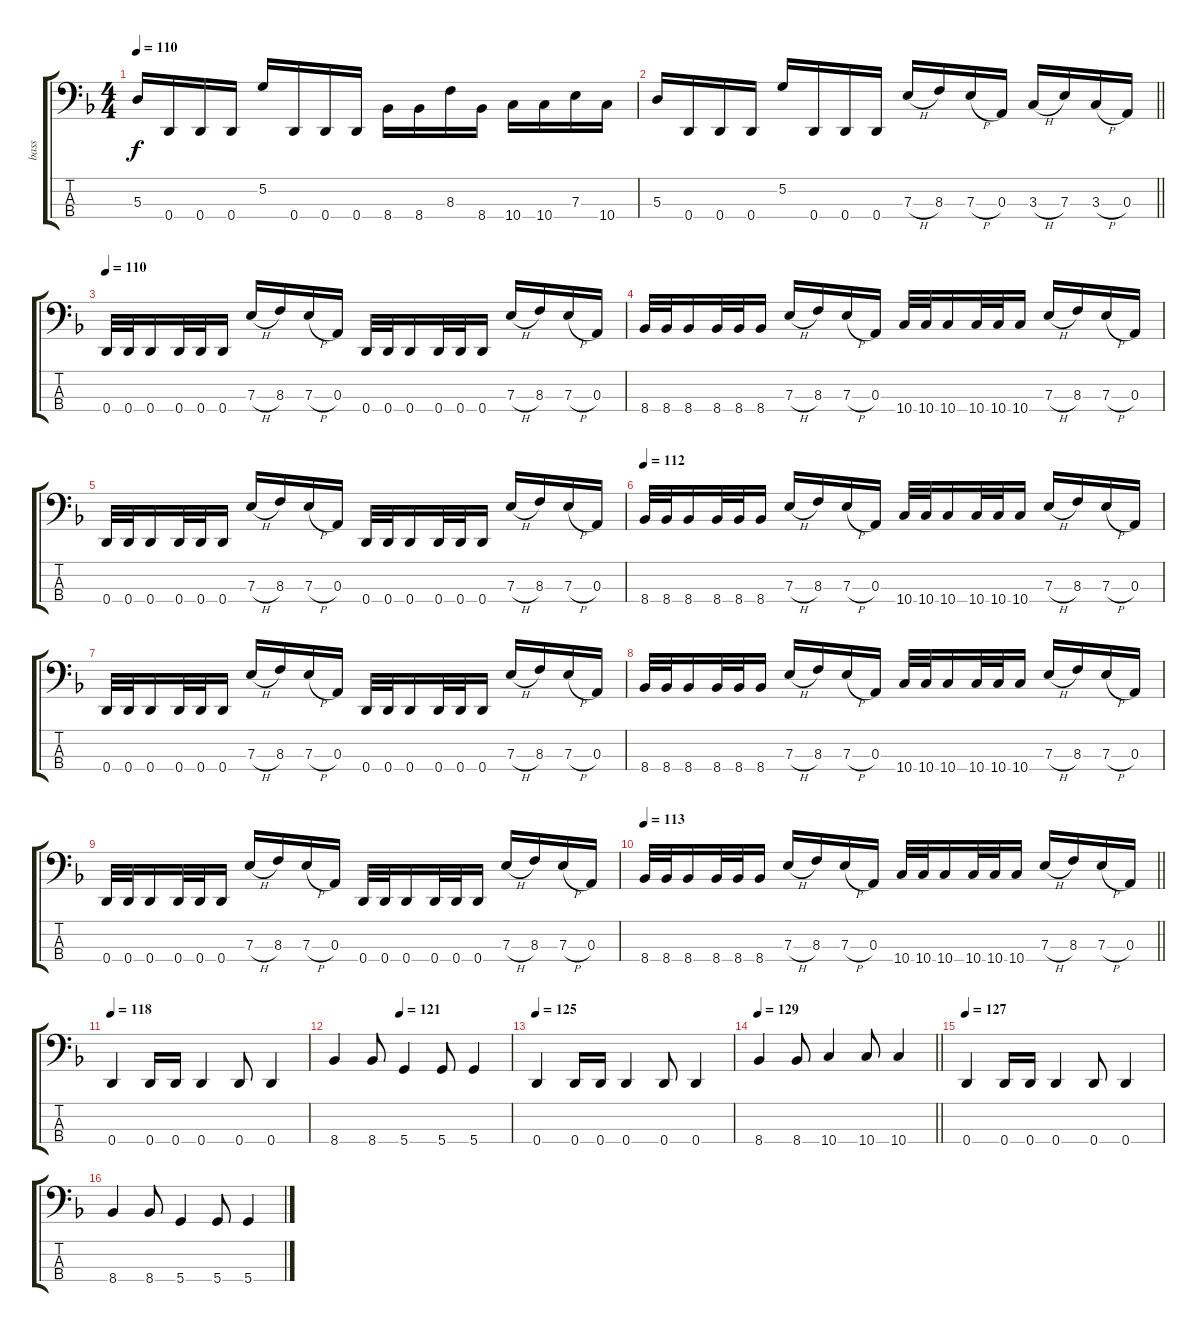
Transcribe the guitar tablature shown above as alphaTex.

\track ("bass" "bass") {instrument electricbasspick}
\staff {score tabs}
\tuning (G2 D2 A1 D1) {hide}
\ts (4 4)
\tempo 110
\clef f4
\ks f
5.3.16{dy f} 0.4.16 0.4.16 0.4.16 5.2.16 0.4.16 0.4.16 0.4.16 8.4.16 8.4.16 8.3.16 8.4.16 10.4.16 10.4.16 7.3.16 10.4.16 |
\barLineRight lightlight
5.3.16 0.4.16 0.4.16 0.4.16 5.2.16 0.4.16 0.4.16 0.4.16 7.3{h}.16 8.3.16 7.3{h}.16 0.3.16 3.3{h}.16 7.3.16 3.3{h}.16 0.3.16 |
\section ("" "")
\tempo 110
0.4.32 0.4.32 0.4.16 0.4.32 0.4.32 0.4.16 7.3{h}.16 8.3.16 7.3{h}.16 0.3.16 0.4.32 0.4.32 0.4.16 0.4.32 0.4.32 0.4.16 7.3{h}.16 8.3.16 7.3{h}.16 0.3.16 |
8.4.32 8.4.32 8.4.16 8.4.32 8.4.32 8.4.16 7.3{h}.16 8.3.16 7.3{h}.16 0.3.16 10.4.32 10.4.32 10.4.16 10.4.32 10.4.32 10.4.16 7.3{h}.16 8.3.16 7.3{h}.16 0.3.16 |
0.4.32 0.4.32 0.4.16 0.4.32 0.4.32 0.4.16 7.3{h}.16 8.3.16 7.3{h}.16 0.3.16 0.4.32 0.4.32 0.4.16 0.4.32 0.4.32 0.4.16 7.3{h}.16 8.3.16 7.3{h}.16 0.3.16 |
\tempo 112
8.4.32 8.4.32 8.4.16 8.4.32 8.4.32 8.4.16 7.3{h}.16 8.3.16 7.3{h}.16 0.3.16 10.4.32 10.4.32 10.4.16 10.4.32 10.4.32 10.4.16 7.3{h}.16 8.3.16 7.3{h}.16 0.3.16 |
0.4.32 0.4.32 0.4.16 0.4.32 0.4.32 0.4.16 7.3{h}.16 8.3.16 7.3{h}.16 0.3.16 0.4.32 0.4.32 0.4.16 0.4.32 0.4.32 0.4.16 7.3{h}.16 8.3.16 7.3{h}.16 0.3.16 |
8.4.32 8.4.32 8.4.16 8.4.32 8.4.32 8.4.16 7.3{h}.16 8.3.16 7.3{h}.16 0.3.16 10.4.32 10.4.32 10.4.16 10.4.32 10.4.32 10.4.16 7.3{h}.16 8.3.16 7.3{h}.16 0.3.16 |
0.4.32 0.4.32 0.4.16 0.4.32 0.4.32 0.4.16 7.3{h}.16 8.3.16 7.3{h}.16 0.3.16 0.4.32 0.4.32 0.4.16 0.4.32 0.4.32 0.4.16 7.3{h}.16 8.3.16 7.3{h}.16 0.3.16 |
\tempo 113
\barLineRight lightlight
8.4.32 8.4.32 8.4.16 8.4.32 8.4.32 8.4.16 7.3{h}.16 8.3.16 7.3{h}.16 0.3.16 10.4.32 10.4.32 10.4.16 10.4.32 10.4.32 10.4.16 7.3{h}.16 8.3.16 7.3{h}.16 0.3.16 |
\section ("" "")
\tempo 118
0.4.4 0.4.16 0.4.16 0.4.4 0.4.8 0.4.4 |
\tempo (121 0.375)
8.4.4 8.4.8 5.4.4 5.4.8 5.4.4 |
\tempo 125
0.4.4 0.4.16 0.4.16 0.4.4 0.4.8 0.4.4 |
\tempo 129
\barLineRight lightlight
8.4.4 8.4.8 10.4.4 10.4.8 10.4.4 |
\tempo 127
0.4.4 0.4.16 0.4.16 0.4.4 0.4.8 0.4.4 |
8.4.4 8.4.8 5.4.4 5.4.8 5.4.4
